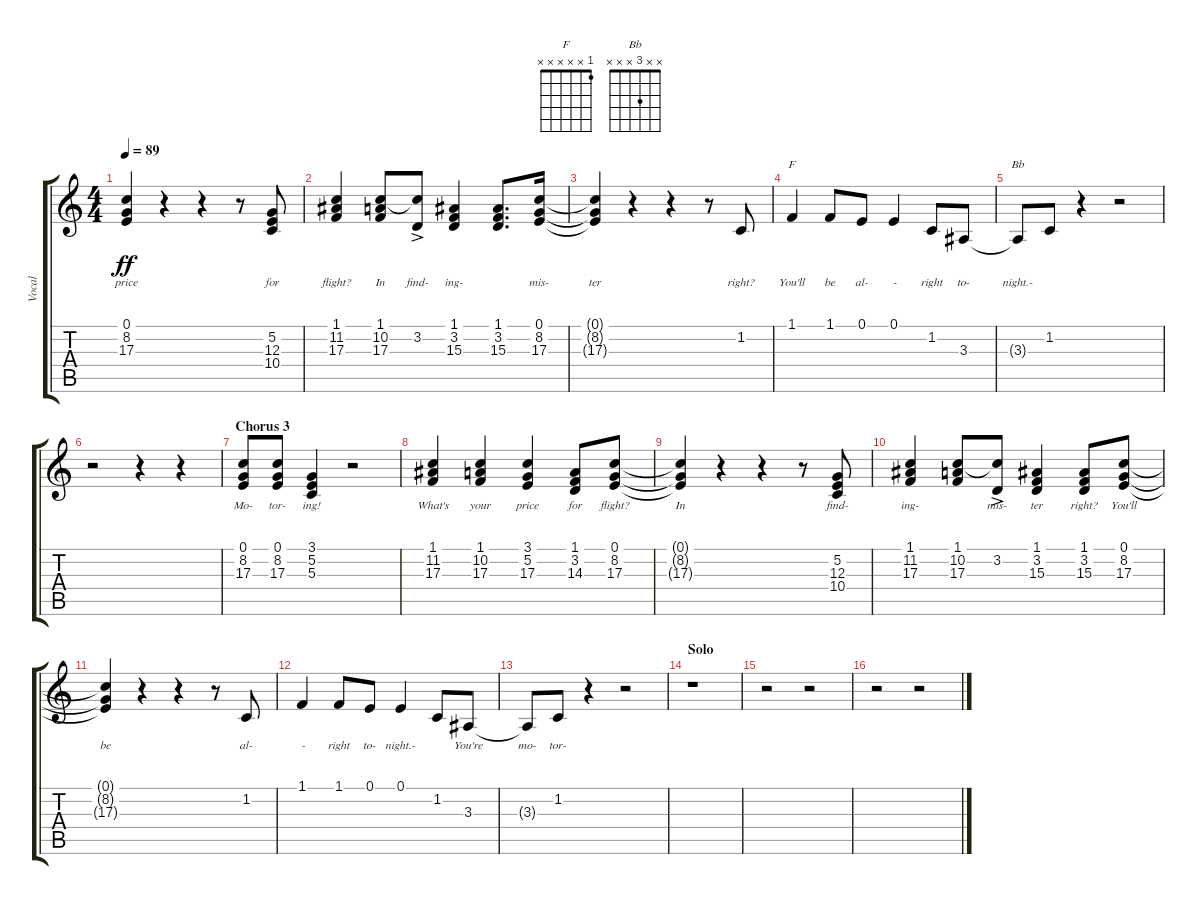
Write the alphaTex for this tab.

\track ("Vocal" "Vocal") {instrument flute}
\staff {score tabs}
\tuning (E4 B3 G3 D3 A2 E2) {hide}
\chord ("F" 1 x x x x x)
\chord ("Bb" x x 3 x x x)
\ts (4 4)
\tempo 89
\clef g2
\ks c
(0.1{t} 8.2{t} 17.3{t}).4{lyrics (0 "price") lyrics (1 "") lyrics (2 "") lyrics (3 "") lyrics (4 "") dy ff} r.4 r.4 r.8 (5.2 12.3 10.4).8{lyrics (0 "for") lyrics (1 "") lyrics (2 "") lyrics (3 "") lyrics (4 "")} |
(1.1 11.2 17.3).4{lyrics (0 "flight?") lyrics (1 "") lyrics (2 "") lyrics (3 "") lyrics (4 "")} (1.1 10.2 17.3).8{lyrics (0 "In") lyrics (1 "") lyrics (2 "") lyrics (3 "") lyrics (4 "")} (3.2{ac} 17.3{t}).8{lyrics (0 "find-") lyrics (1 "") lyrics (2 "") lyrics (3 "") lyrics (4 "")} (1.1 3.2 15.3).4{lyrics (0 "ing-") lyrics (1 "") lyrics (2 "") lyrics (3 "") lyrics (4 "")} (1.1 3.2 15.3).8{d lyrics (0 " ") lyrics (1 "") lyrics (2 "") lyrics (3 "") lyrics (4 "")} (0.1 8.2 17.3).16{lyrics (0 "mis-") lyrics (1 "") lyrics (2 "") lyrics (3 "") lyrics (4 "")} |
(0.1{t} 8.2{t} 17.3{t}).4{lyrics (0 "ter") lyrics (1 "") lyrics (2 "") lyrics (3 "") lyrics (4 "")} r.4 r.4 r.8 1.2.8{lyrics (0 "right?") lyrics (1 "") lyrics (2 "") lyrics (3 "") lyrics (4 "")} |
1.1.4{ch "F" lyrics (0 "You'll") lyrics (1 "") lyrics (2 "") lyrics (3 "") lyrics (4 "")} 1.1.8{lyrics (0 "be") lyrics (1 "") lyrics (2 "") lyrics (3 "") lyrics (4 "")} 0.1.8{lyrics (0 "al-") lyrics (1 "") lyrics (2 "") lyrics (3 "") lyrics (4 "")} 0.1.4{lyrics (0 " -") lyrics (1 "") lyrics (2 "") lyrics (3 "") lyrics (4 "")} 1.2.8{lyrics (0 "right") lyrics (1 "") lyrics (2 "") lyrics (3 "") lyrics (4 "")} 3.3.8{lyrics (0 "to-") lyrics (1 "") lyrics (2 "") lyrics (3 "") lyrics (4 "")} |
3.3{t}.8{ch "Bb" lyrics (0 "night.-") lyrics (1 "") lyrics (2 "") lyrics (3 "") lyrics (4 "")} 1.2.8{lyrics (0 " ") lyrics (1 "") lyrics (2 "") lyrics (3 "") lyrics (4 "")} r.4 r.2 |
r.2 r.4 r.4 |
\section ("" "Chorus 3")
(0.1 8.2 17.3).8{lyrics (0 "Mo-") lyrics (1 "") lyrics (2 "") lyrics (3 "") lyrics (4 "")} (0.1 8.2 17.3).8{lyrics (0 "tor-") lyrics (1 "") lyrics (2 "") lyrics (3 "") lyrics (4 "")} (3.1 5.2 5.3).4{lyrics (0 "ing!") lyrics (1 "") lyrics (2 "") lyrics (3 "") lyrics (4 "")} r.2 |
(1.1 11.2 17.3).4{lyrics (0 "What's") lyrics (1 "") lyrics (2 "") lyrics (3 "") lyrics (4 "")} (1.1 10.2 17.3).4{lyrics (0 "your") lyrics (1 "") lyrics (2 "") lyrics (3 "") lyrics (4 "")} (3.1 5.2 17.3).4{lyrics (0 "price") lyrics (1 "") lyrics (2 "") lyrics (3 "") lyrics (4 "")} (1.1 3.2 14.3).8{lyrics (0 "for") lyrics (1 "") lyrics (2 "") lyrics (3 "") lyrics (4 "")} (0.1 8.2 17.3).8{lyrics (0 "flight?") lyrics (1 "") lyrics (2 "") lyrics (3 "") lyrics (4 "")} |
(0.1{t} 8.2{t} 17.3{t}).4{lyrics (0 "In") lyrics (1 "") lyrics (2 "") lyrics (3 "") lyrics (4 "")} r.4 r.4 r.8 (5.2 12.3 10.4).8{lyrics (0 "find-") lyrics (1 "") lyrics (2 "") lyrics (3 "") lyrics (4 "")} |
(1.1 11.2 17.3).4{lyrics (0 "ing-") lyrics (1 "") lyrics (2 "") lyrics (3 "") lyrics (4 "")} (1.1 10.2 17.3).8{lyrics (0 " ") lyrics (1 "") lyrics (2 "") lyrics (3 "") lyrics (4 "")} (3.2{ac} 17.3{t}).8{lyrics (0 "mis-") lyrics (1 "") lyrics (2 "") lyrics (3 "") lyrics (4 "")} (1.1 3.2 15.3).4{lyrics (0 "ter") lyrics (1 "") lyrics (2 "") lyrics (3 "") lyrics (4 "")} (1.1 3.2 15.3).8{lyrics (0 "right?") lyrics (1 "") lyrics (2 "") lyrics (3 "") lyrics (4 "")} (0.1 8.2 17.3).8{lyrics (0 "You'll") lyrics (1 "") lyrics (2 "") lyrics (3 "") lyrics (4 "")} |
(0.1{t} 8.2{t} 17.3{t}).4{lyrics (0 "be") lyrics (1 "") lyrics (2 "") lyrics (3 "") lyrics (4 "")} r.4 r.4 r.8 1.2.8{lyrics (0 "al-") lyrics (1 "") lyrics (2 "") lyrics (3 "") lyrics (4 "")} |
1.1.4{lyrics (0 " -") lyrics (1 "") lyrics (2 "") lyrics (3 "") lyrics (4 "")} 1.1.8{lyrics (0 "right") lyrics (1 "") lyrics (2 "") lyrics (3 "") lyrics (4 "")} 0.1.8{lyrics (0 "to-") lyrics (1 "") lyrics (2 "") lyrics (3 "") lyrics (4 "")} 0.1.4{lyrics (0 "night.-") lyrics (1 "") lyrics (2 "") lyrics (3 "") lyrics (4 "")} 1.2.8{lyrics (0 " ") lyrics (1 "") lyrics (2 "") lyrics (3 "") lyrics (4 "")} 3.3.8{lyrics (0 "You're") lyrics (1 "") lyrics (2 "") lyrics (3 "") lyrics (4 "")} |
3.3{t}.8{lyrics (0 "mo-") lyrics (1 "") lyrics (2 "") lyrics (3 "") lyrics (4 "")} 1.2.8{lyrics (0 "tor-") lyrics (1 "") lyrics (2 "") lyrics (3 "") lyrics (4 "")} r.4 r.2 |
\section ("" "Solo")
r.1 |
r.2 r.2 |
r.2 r.2
